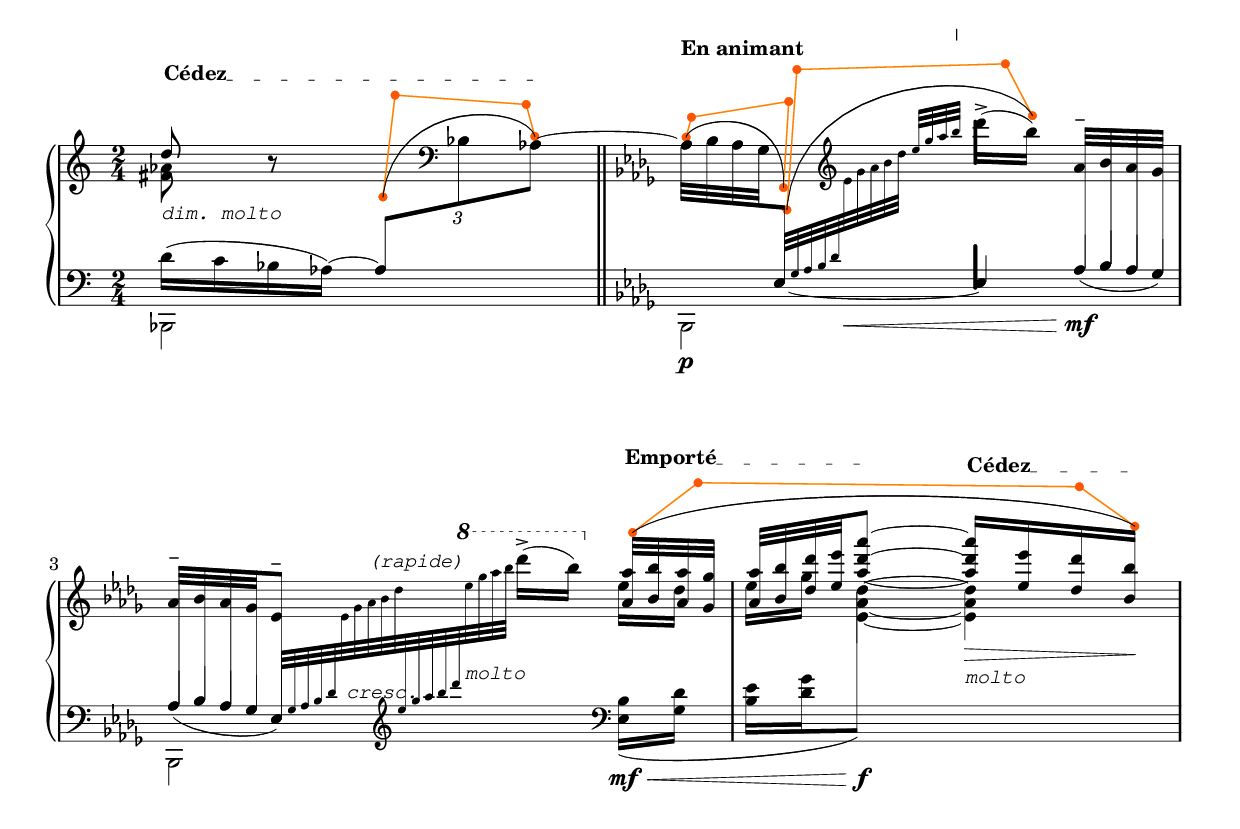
% set autoformat off
%
% Created (24/06/2020) by Paolo-Prete.
% This file is part of Spontini-Editor project.
%
% Spontini-Editor is free software: you can redistribute it and/or modify
% it under the terms of the GNU General Public License as published by
% the Free Software Foundation, either version 3 of the License, or
% (at your option) any later version.
% Spontini-Editor is distributed in the hope that it will be useful,
% but WITHOUT ANY WARRANTY; without even the implied warranty of
% MERCHANTABILITY or FITNESS FOR A PARTICULAR PURPOSE.  See the
% GNU General Public License for more details.
%
% You should have received a copy of the GNU General Public License
% along with Spontini-Editor. If not, see <http://www.gnu.org/licenses/>.
%

\include "../lib/ly/jssvg.ly"
\include "../lib/ly/tabular-functions.ly"
%
% Created (24/06/2020) by Paolo-Prete.
% This file is part of Spontini-Editor project.
%
% Spontini-Editor is free software: you can redistribute it and/or modify
% it under the terms of the GNU General Public License as published by
% the Free Software Foundation, either version 3 of the License, or
% (at your option) any later version.
% Spontini-Editor is distributed in the hope that it will be useful,
% but WITHOUT ANY WARRANTY; without even the implied warranty of
% MERCHANTABILITY or FITNESS FOR A PARTICULAR PURPOSE.  See the
% GNU General Public License for more details.
%
% You should have received a copy of the GNU General Public License
% along with Spontini-Editor. If not, see <http://www.gnu.org/licenses/>.
%

#(define volatinaFontSize -4.8)
volatina = #(define-music-function (parser location frac mus) (pair? ly:music?)
#{
   \override Voice.NoteHead.font-size = #volatinaFontSize
   \override Voice.Rest.font-size = #volatinaFontSize
   \override Voice.Accidental.font-size = #volatinaFontSize
   \override Voice.Script.font-size = #volatinaFontSize
   \once \override Voice.TupletBracket.stencil = ##f
   \once \override Voice.TupletNumber.stencil = ##f
   \tuplet $frac $mus
   \revert Voice.NoteHead.font-size
   \revert Voice.Rest.font-size
   \revert Voice.Accidental.font-size
   \revert Voice.Script.font-size
#})

shClefAtLeft = #(define-music-function (parser location num) (number?)
#{ \once\override Staff.Clef.X-extent = #(cons num num) #})

% Thanks to Harm, see: http://lilypond.1069038.n5.nabble.com/angle-of-a-tuplet-bracket-td55019.html
tupletAngles =
#(define-music-function (parser location y-off angl)(number? number?)
"
 angl is supposed to be the angle of the TupletBracket in degrees,
 y-off a (possible) offset in Y-direction
 "
#{
\once\override TupletBracket.after-line-breaking =
#(lambda (grob)
  (let* ((pos (ly:grob-property grob 'positions))
         (y-length (interval-length pos))
         (st (ly:tuplet-bracket::print grob))
         (st-x-ext (ly:stencil-extent st X))
         (st-x-length (interval-length st-x-ext))
         (alpha (degrees->radians angl))
         (new-start (+ (car pos) y-off))
         (new-y (* st-x-length (tan alpha))))
  (ly:grob-set-property! grob 'positions (cons new-start (+ new-start new-y)))))
#})

checkFontFile = #(define-scheme-function (parser location fontName fontFile) (string? string?)
(let
  ((warning (not (string-contains (ly:font-config-get-font-file fontName) fontFile))))
  (if warning
    (begin
      (display "\nwarning: font '")
      (display fontFile)
      (display "' not found!\n")
    )
  )
))

#(define dummyNum 0)
CHUNKSTART = {}
CHUNKEND = {}
COMMONDELIMITER = #(define-scheme-function (parser location) () (set! dummyNum 0))
SECTIONSTART = #(define-scheme-function (parser location sectionNum) (number?) (set! dummyNum 0))
LINKPAGEBREAK = #(define-scheme-function (parser location pbNum) (number?) (set! dummyNum 0))
SECTIONEND = #(define-scheme-function (parser location) () (set! dummyNum 0))
UNLINKPAGEBREAK = #(define-scheme-function (parser location) () (set! dummyNum 0))
pageBreakDummy = {}

requireVersion =
#(define-scheme-function (version then else)
   (string? scheme? scheme?)
   (define (list< x y)
     (if (null? x)
         #f
         (cond ((< (car x) (car y)) #t)
               ((> (car x) (car y)) #f)
               (else (list< (cdr x) (cdr y))))))
   (let* ((split (string-split version #\.))
          (nversion (map string->number split))
          (tversion (ly:version)))
     (if (list< tversion nversion)
         else
         then)))


\version "2.19.84"

%-------------------%
% START LAYOUT DEFS %
%-------------------%

setLayoutVars = {

#(set! volatinaFontSize -4.8)
\override Staff.VerticalAxisGroup.staff-staff-spacing =
#'((basic-distance . 9)
(minimum-distance . 12)
(maximum-distance . 9)
(padding . -9)
(stretchability . 0))
$(set! cpDiameter 0.4)
\set Score.proportionalNotationDuration = \requireVersion "2.25.23" #1/32 #(ly:make-moment 1 32)
\override Score.Script.padding = 0.4
\override Score.Stem.thickness = #1
\override Score.StaffSymbol.thickness = #0.55
\override Score.StaffSymbol.staff-space = #0.85
\override Score.Script.font-size = #-2
\override Score.DynamicText.font-size = #-1
\override Score.Accidental.font-size = #-2
\override Score.KeySignature.font-size = #-2
\override Score.NoteHead.font-size = #-1.8
\override Score.Rest.font-size = #-1
\override Score.Clef.font-size = #-1.3
\override Score.Dots.font-size = #-1.3
\override Score.TimeSignature.font-size = #-1.3
\override Score.TextScript.font-size = #2
\override Score.TextScript.outside-staff-padding = #1
\override Score.TextSpanner.outside-staff-padding = #1
\override Score.OttavaBracket.outside-staff-padding = #0.7
\override Score.Script.padding = #0.8
\override Score.Script.outside-staff-padding = #0.8
\override Score.DynamicLineSpanner.padding = #0.8
\override Score.DynamicLineSpanner.outside-staff-padding = #0.8
% Ensures compatibility for Chrome/ium and FF
\override Score.TextScript.font-family = #'typewriter

% Set this to "true" if you want to show colored layers
% (NOTE: If it is set to "true", jstweaks can't be modified)
#(showColoredLayers "false")

#(set! showEditorStuff "true")

}

\paper {
  indent = 0\cm
  system-system-spacing.basic-distance = #30
}

startAgogicSpan = #(define-music-function (parser location str mus) (string? ly:music?) #{
 \once \override Staff.TextSpanner.bound-details.left.text = \markup { \normal-text \small \bold #str } $mus \startTextSpan
#})

stopAgogicSpan = #(define-music-function (parser location mus) (ly:music?) #{
 $mus \stopTextSpan
#})

exprMark =  #(define-music-function (parser location str) (string?)
#{ -\markup { \small \italic #str } #})

agogicMark =  #(define-music-function (parser location str) (string?)
#{ -\markup { \normal-text \small \bold #str } #})

%-------------------%
% END LAYOUT DEFS %
%-------------------%

%-----------------%
% START __JSSVG__ %
%-----------------%

"j8" = #(define-music-function (parser location mus) (ly:music?) #{
\jsTweak "10" "extra-offset" #'(0.545 . -1.299) $mus
#})

"j7" = #(define-music-function (parser location mus) (ly:music?) #{
\jsOnceOverride "8" "X-offset" #'(1.800) NoteColumn $mus
#})

"j6" = #(define-music-function (parser location mus) (ly:music?) #{
\jsShape "7" "cpts" #'((0.667 . -4.639) (0.154 . 3.547) (1.496 . 0.847) (0 . 0)) $mus
#})

"j5" = #(define-music-function (parser location mus) (ly:music?) #{
\jsShape "6" "cpts" #'((1.054 . -9.976) (-0.202 . 3.838) (0.037 . 2.171) (0.121 . -2.154)) $mus
#})

"j4" = #(define-music-function (parser location mus) (ly:music?) #{
\jsOnceOffset "5" "positions" #'(-0.526 . 1.754) $mus
#})

"j3" = #(define-music-function (parser location mus) (ly:music?) #{
\jsShape "4" "cpts" #'((-0.019 . -0.09) (-0.989 . 0.794) (3.719 . 2.89) (1.865 . -5.302)) $mus
#})

"j2" = #(define-music-function (parser location mus) (ly:music?) #{
\jsOnceOffset "3" "positions" #'(-1.053 . 3.332) $mus
#})

"j1" = #(define-music-function (parser location mus) (ly:music?) #{
\jsOnceOverride "2" "extra-offset-y" #'(-2.612) TupletNumber $mus
#})

%-----------------%
% END __JSSVG__   %
%-----------------%

%----------------%
% START __VARS__ %
%----------------%

#(define v2 #{
\once \override Voice.NoteColumn.X-offset = 0.3
#})

#(define v1 #{
% prevents a "may not find good beam slope" warning
\once \override Beam.positions = #'( 7 . 7)
#})

%----------------%
% END __VARS__   %
%----------------%

upper = {

%%%%%%%%%%%%%%%%%%%%%%%%%%%
%%%%%%%%%%%%%%%%%%%%%%%%%%%
%%%%       SCORE       %%%%
%%%%%%%%%%%%%%%%%%%%%%%%%%%
%%%%%%%%%%%%%%%%%%%%%%%%%%%

%%%%%%%%%%%%%%%%%%%%%%%%%%%%%%%%%%%%%%%%%%%%%%%%%%%%%%%%%%%%%%%%%%%%%
% Préludes, Livre 1 (Debussy, Claude)
% ... Voiles (extrait)
% https://imslp.org/wiki/Pr%C3%A9ludes%2C_Livre_1_(Debussy%2C_Claude)
%%%%%%%%%%%%%%%%%%%%%%%%%%%%%%%%%%%%%%%%%%%%%%%%%%%%%%%%%%%%%%%%%%%%%

\setLayoutVars

%%%%%%%%%%%%%%%
%% MEASURE 1 %%
%%%%%%%%%%%%%%%

\time 2/4

<<

%% LAYER 1
\setCrossStaffVoiceContext "ctx1"
\easyCrossStaffII #layer1DefaultColor %TMODE
  { \CS \clef treble \startAgogicSpan "Cédez" s16 \CS s  \CS \vTwoTemp s \CS s      \CS \"j1" \tupletDown 3/2 ##f { s8 \"j6" \( \CS \clef bass bes \CS \stopAgogicSpan as]~\) } \bar "||" \CS }
  { \CS \clef bass  d'16[\(                       \CS c' \CS bes         \CS as]\)~ \CS \hiddenTuplet 3/2 {  as8[               \CS s              \CS s  }                               \CS }
#'( \CS D                                         \CS -  \CS -           \CS -      \CS C                                       \CS -              \CS -                                  \CS )

\\
%% LAYER 2
\crossStaffTableVoice #layer2DefaultColor "upper"
{ \stemUp d''8 b'\rest }

\\
%% LAYER 3
\crossStaffTableVoice #layer3DefaultColor "upper"
{ \stemDown <fis' as'>8 _\exprMark "dim. molto" }

\\
%% LAYER 4
\crossStaffTableVoice #layer4DefaultColor "lower"
{ \stemDown bes,,2 }

>>

%%%%%%%%%%%%%%%
%% MEASURE 2 %%
%%%%%%%%%%%%%%%

<<

%% LAYER 1
\easyCrossStaff #layer1DefaultColor %TMODE
  { \CS \key bes \minor as32\"j4" [\"j3" \(^\agogicMark "En animant" \CS bes \CS as \CS ges \CS \vFourTemp s8\) \CS s4                      \CS }
  { \CS \key bes \minor s32\p                                        \CS s   \CS s  \CS s   \CS es8]~           \CS \once \stemUp \"j7" es4 \CS }
#'( \CS C                                                            \CS -   \CS -  \CS -   \CS -               \CS -                       \CS )

\\
%% LAYER 2
\unsetCrossStaffVoiceContext
\easyCrossStaff #layer2DefaultColor %TMODE
  { \CS s8 \CS \volatina 14/4 { \vThreeTemp { s32 \"j5" \( } \CS s   \CS s  \CS s   \CS s    \CS \clef treble es' \CS ges' \CS as' \CS bes' \CS des''] \CS es''[ \CS ges'' \CS as'' \CS bes''] } \CS \"j7" des'''16[(^> \CS bes'']\)) \CS as'32[^- \CS bes' \CS as' \CS ges'] \CS }
  { \CS s8 \CS \volatina 14/4 { $v2 $v1 es32 \"j2" [         \CS ges \CS as \CS bes \CS des' \CS s\<              \CS s    \CS s   \CS s    \CS s      \CS s     \CS s     \CS s    \CS s }      \CS s16                \CS s         \CS as32(\mf \CS bes  \CS as  \CS ges)  \CS }
#'( \CS N  \CS C                                             \CS -   \CS -  \CS -   \CS -    \CS -                \CS -    \CS -   \CS -    \CS -      \CS U     \CS -     \CS -    \CS -        \CS N                  \CS -         \CS U        \CS -    \CS -   \CS -     \CS )

\\
%% LAYER 3
\crossStaffTableVoice #layer3DefaultColor "lower"
{ \stemDown bes,,2 }

>>

\break

%%%%%%%%%%%%%%%
%% MEASURE 3 %%
%%%%%%%%%%%%%%%

% Note: setting \context Voice = "tempctx" allows to have the spanner on different measures
\once \override Score.TextSpanner.bound-details.left.text = \markup { \small \bold "Cédez" }

<<

%% LAYER 1
\easyCrossStaff #layer1DefaultColor %TMODE
  { as'32[^- \CS bes' \CS as' \CS ges' \CS es'8]^- \CS des''''16[^>( \CS bes'''])\ottava #0 \CS  es''16[ \CS des''] \CS }
  { as32(    \CS bes  \CS as  \CS ges  \CS es8)    \CS s16           \CS s                  \CS  s16     \CS s      \CS }
#'( U        \CS -    \CS -   \CS -    \CS -       \CS N             \CS -                  \CS  -       \CS -      \CS )

\\
%% LAYER 2
\easyCrossStaff #layer2DefaultColor %TMODE
  { s8 \CS \volatina 19/4 { s32       \CS s   \CS s  \CS s   \CS s    \CS es'                       \CS ges' \CS as'^\exprMark "(rapide)" \CS bes' \CS des'' \CS s                 \CS s     \CS s    \CS s     \CS s      \CS \ottava #1 es'''    \CS ges''' \CS as''' \CS bes'''] } }
  { s8 \CS \volatina 19/4 { $v2 es32[ \CS ges \CS as \CS bes \CS des' \CS s\"j8"^\exprMark "cresc." \CS s    \CS s                        \CS s    \CS s     \CS \clef treble es'' \CS ges'' \CS as'' \CS bes'' \CS des''' \CS s^\exprMark "molto" \CS s      \CS s     \CS s     }   }
#'( -  \CS C                          \CS -   \CS -  \CS -   \CS -    \CS -                         \CS -    \CS -                        \CS -    \CS -     \CS -                 \CS -     \CS -    \CS -     \CS -      \CS -                   \CS -      \CS -     \CS -         )

\\
%% LAYER 3
\crossStaffTableVoice #layer3DefaultColor "upper" "ctx2"
{ \stemUp s4. \startAgogicSpan "Emporté" <as'' as'>32[\jsShape "11" "cpts" #'((0 . 0) (3.556 . 1.914) (-2.512 . 0.838) (0 . 0)) ^\( <bes'' bes'> <as'' as'> <ges'' ges'>] }

\\
%% LAYER 4
\crossStaffTableVoice #layer4DefaultColor "lower"
{ \stemDown bes,,2 }

\\
%% LAYER 5
\crossStaffTableVoice #layer5DefaultColor "lower" "ctx3"
{ s4. \clef bass <es bes>16[_\(\mf\< \CS <ges des'>] }

>>

%%%%%%%%%%%%%%%
%% MEASURE 4 %%
%%%%%%%%%%%%%%%

<<

%% LAYER 1
\setCrossStaffVoiceContext "ctx3"
\easyCrossStaff #layer1DefaultColor %TMODE
  { s16          \CS s           \CS <es' as' des''>8~ \CS \once \stemDown <es' as' des''>4 \CS }
  { <bes es'>16[ \CS <des' ges'> \CS s8]\)\f           \CS s4                               \CS }
#'( D            \CS -           \CS -                 \CS N                                \CS )

\\
%% LAYER 2
\crossStaffTableVoice #layer2DefaultColor "upper" "ctx2"
{
  \stemUp <as'' as'>32[ <bes'' bes'> <des''' des''> <es''' es''> <as'' des''' as'''>8]~\stopTextSpan
  \startAgogicSpan  "Cédez" <as'' des''' as'''>16[ \>_\exprMark "molto" <es''' es''>
  <des''' des''> \stopAgogicSpan <bes'' bes'>]\)\!
}

\\
%% LAYER 3
\crossStaffTableVoice #layer3DefaultColor "upper"
{ \stemDown es''16[ ges''] }

>>

} %end upper
lower = { }

\include "../lib/ly/piano-template.ly"
